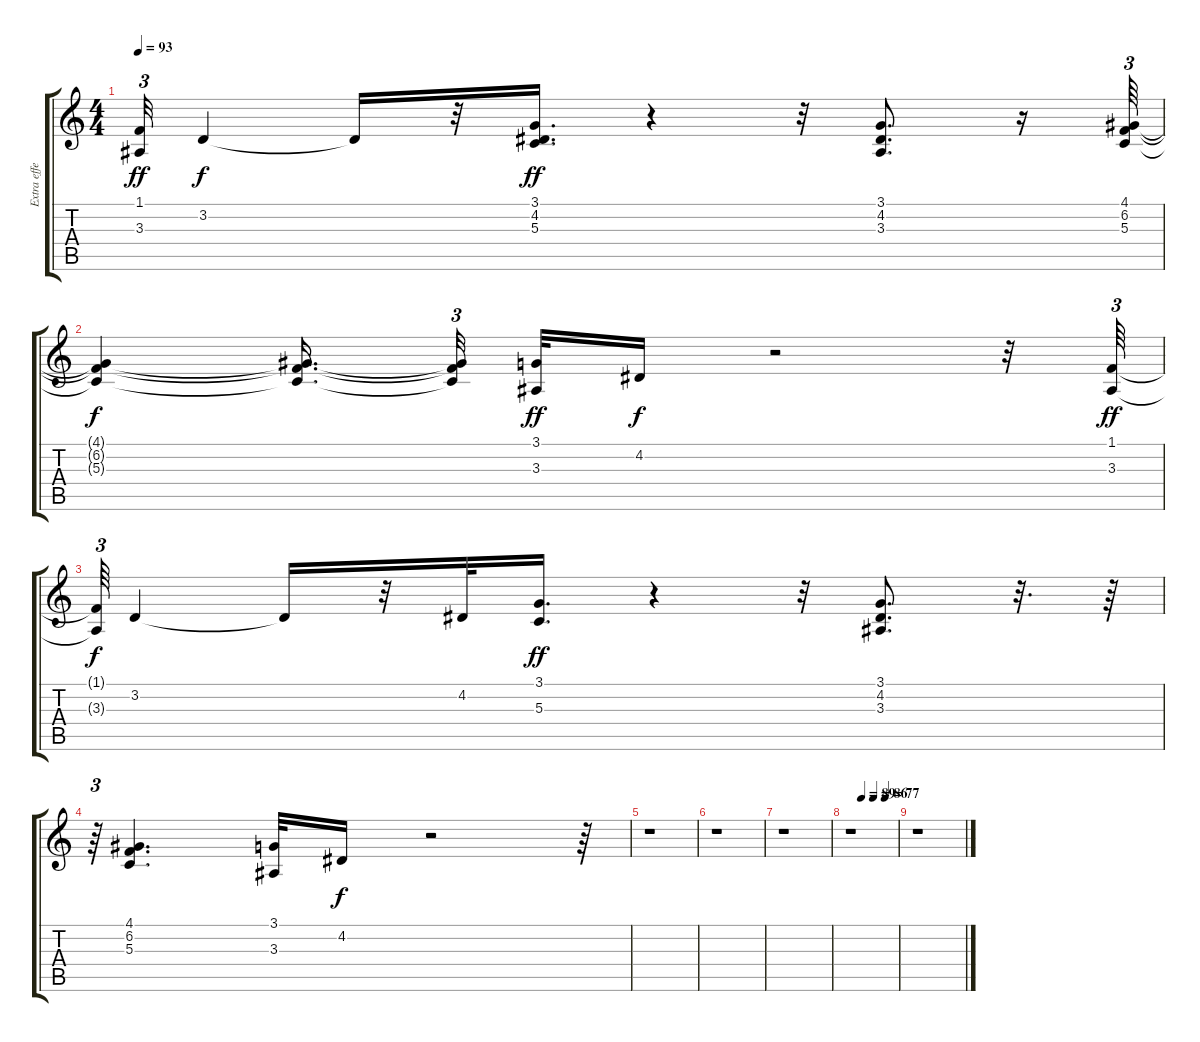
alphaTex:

\track ("Extra effects" "Extra effe") {instrument synthvoice}
\staff {score tabs}
\tuning (E4 B3 G3 D3 A2 E2) {hide}
\ts (4 4)
\tempo 93
\clef g2
\ks c
(1.1 3.3).32{tu (3 2) dy ff} 3.2.4{dy f} 3.2{t}.16 r.32 (3.1 4.2 5.3).16{d dy ff} r.4 r.32 (3.1 4.2 3.3).8{d} r.16 (4.1 6.2 5.3).64{tu (3 2)} |
(4.1{t} 6.2{t} 5.3{t}).4{dy f} (4.1{t} 6.2{t} 5.3{t}).16{d beam splitsecondary} (4.1{t} 6.2{t} 5.3{t}).32{tu (3 2) beam splitsecondary} (3.1 3.3).32{dy ff} 4.2.16{dy f} r.2 r.32 (1.1 3.3).64{tu (3 2) dy ff} |
(1.1{t} 3.3{t}).64{tu (3 2) dy f} 3.2.4 3.2{t}.16 r.32 4.2.32 (3.1 5.3).16{d dy ff} r.4 r.32 (3.1 4.2 3.3).8{d} r.32{d} r.64 |
r.64{tu (3 2)} (4.1 6.2 5.3).4{d} (3.1 3.3).32 4.2.16{dy f} r.2 r.64 |
r.1 |
r.1 |
r.1 |
\tempo (89 0.25)
\tempo (86 0.5)
\tempo (77 0.75)
r.1 |
r.1
